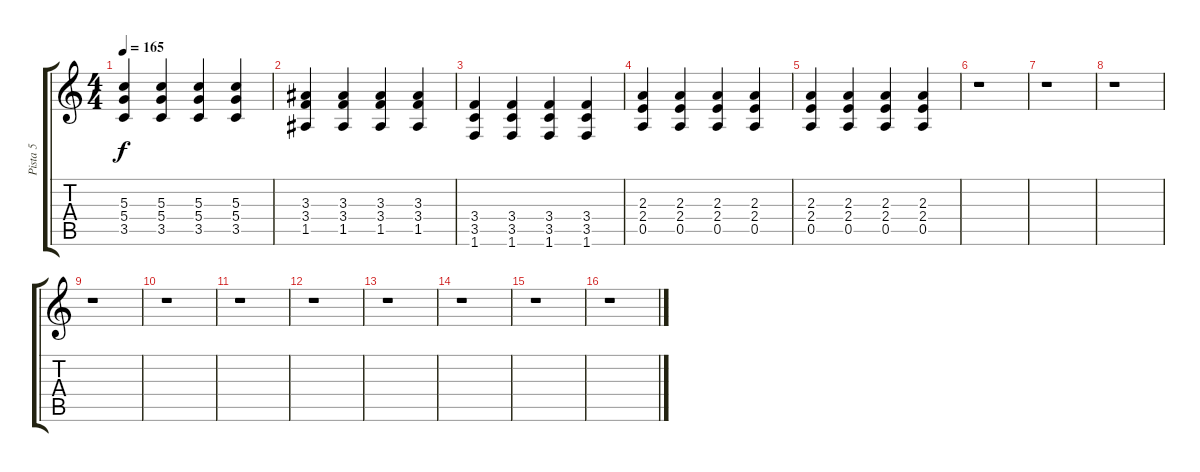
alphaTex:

\track ("Pista 5" "Pista 5") {instrument overdrivenguitar}
\staff {score tabs}
\tuning (E4 B3 G3 D3 A2 E2) {hide}
\ts (4 4)
\tempo 165
\clef g2
\ks c
(5.3 5.4 3.5).4{dy f} (5.3 5.4 3.5).4 (5.3 5.4 3.5).4 (5.3 5.4 3.5).4 |
(3.3 3.4 1.5).4 (3.3 3.4 1.5).4 (3.3 3.4 1.5).4 (3.3 3.4 1.5).4 |
(3.4 3.5 1.6).4 (3.4 3.5 1.6).4 (3.4 3.5 1.6).4 (3.4 3.5 1.6).4 |
(2.3 2.4 0.5).4 (2.3 2.4 0.5).4 (2.3 2.4 0.5).4 (2.3 2.4 0.5).4 |
(2.3 2.4 0.5).4 (2.3 2.4 0.5).4 (2.3 2.4 0.5).4 (2.3 2.4 0.5).4 |
r.1 |
r.1 |
r.1 |
r.1 |
r.1 |
r.1 |
r.1 |
r.1 |
r.1 |
r.1 |
r.1
